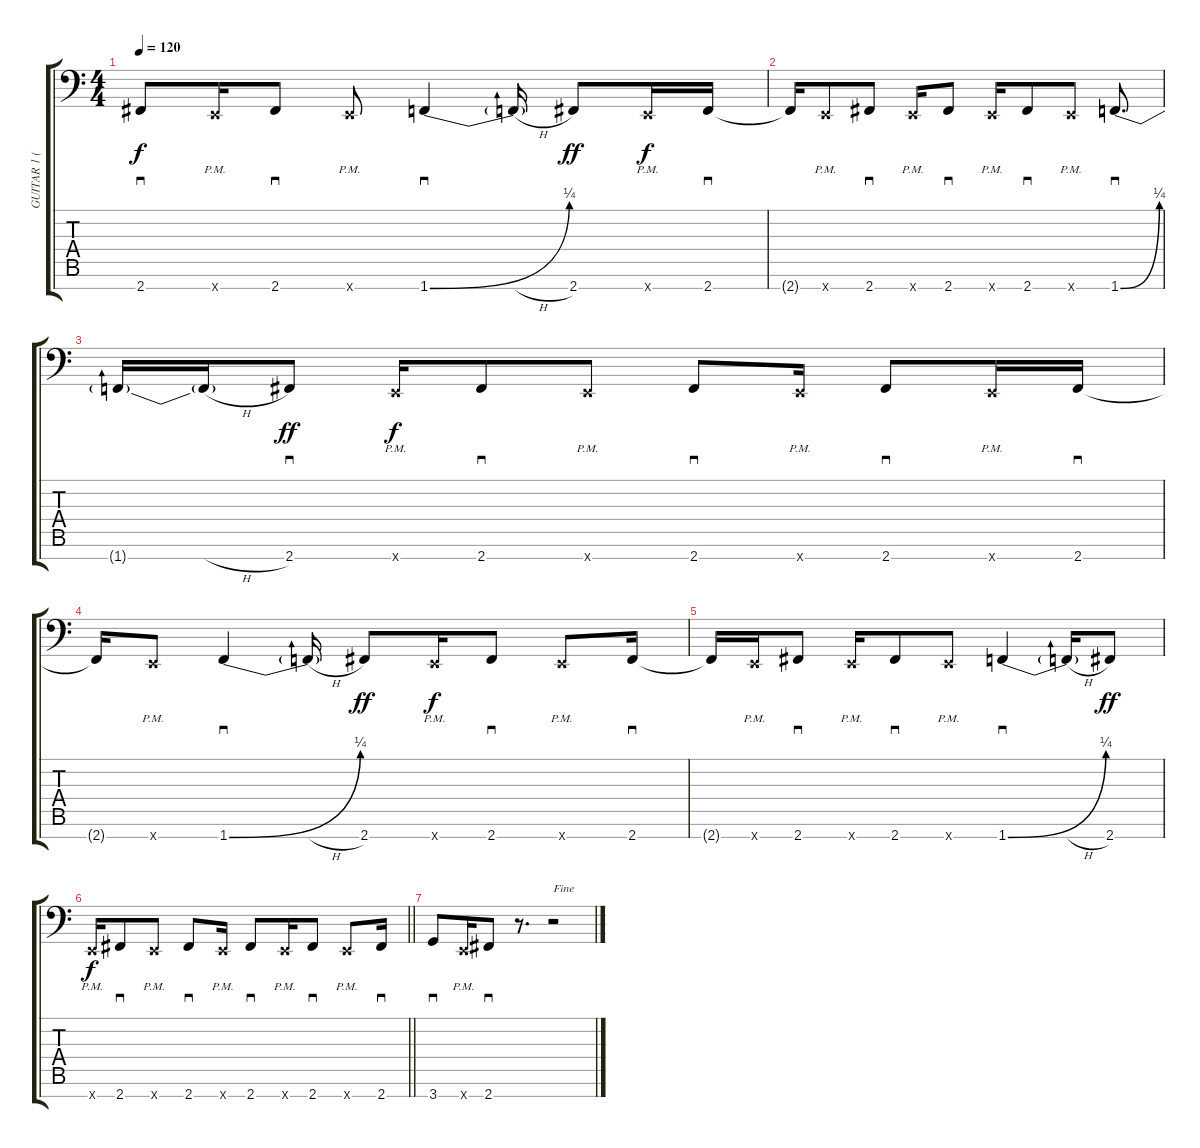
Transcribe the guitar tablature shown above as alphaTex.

\track ("GUITAR 1 (Fredrik Thordendal)" "GUITAR 1 (") {instrument overdrivenguitar}
\staff {score tabs}
\tuning (A3 E3 C3 G2 D2 A1 E1) {hide}
\ts (4 4)
\tempo 120
\clef f4
\ks c
2.7.8{sd dy f} 0.7{pm x}.16 2.7.8{sd} 0.7{pm x}.8 1.7{be (bend 0 0 60 1)}.4{sd} 1.7{h t}.16 2.7.8{dy ff} 0.7{pm x}.16{dy f} 2.7.16{sd} |
2.7{t}.16 0.7{pm x}.8 2.7.8{sd} 0.7{pm x}.16 2.7.8{sd} 0.7{pm x}.16 2.7.8{sd} 0.7{pm x}.8 1.7{be (bend 0 0 60 1)}.8{d sd} |
1.7{t}.16 1.7{h t}.16 2.7.8{sd dy ff} 0.7{pm x}.16{dy f} 2.7.8{sd} 0.7{pm x}.8 2.7.8{sd} 0.7{pm x}.16 2.7.8{sd} 0.7{pm x}.16 2.7.16{sd} |
2.7{t}.16 0.7{pm x}.8 1.7{be (bend 0 0 60 1)}.4{sd} 1.7{h t}.16 2.7.8{dy ff} 0.7{pm x}.16{dy f} 2.7.8{sd} 0.7{pm x}.8 2.7.16{sd} |
2.7{t}.16 0.7{pm x}.16 2.7.8{sd} 0.7{pm x}.16 2.7.8{sd} 0.7{pm x}.8 1.7{be (bend 0 0 60 1)}.4{sd} 1.7{h t}.16 2.7.8{dy ff} |
\barLineRight lightlight
0.7{pm x}.16{dy f} 2.7.8{sd} 0.7{pm x}.8 2.7.8{sd} 0.7{pm x}.16 2.7.8{sd} 0.7{pm x}.16 2.7.8{sd} 0.7{pm x}.8 2.7.16{sd} |
3.7.8{sd} 0.7{pm x}.16 2.7.8{sd} r.8{d} r.2{txt "Fine"}
